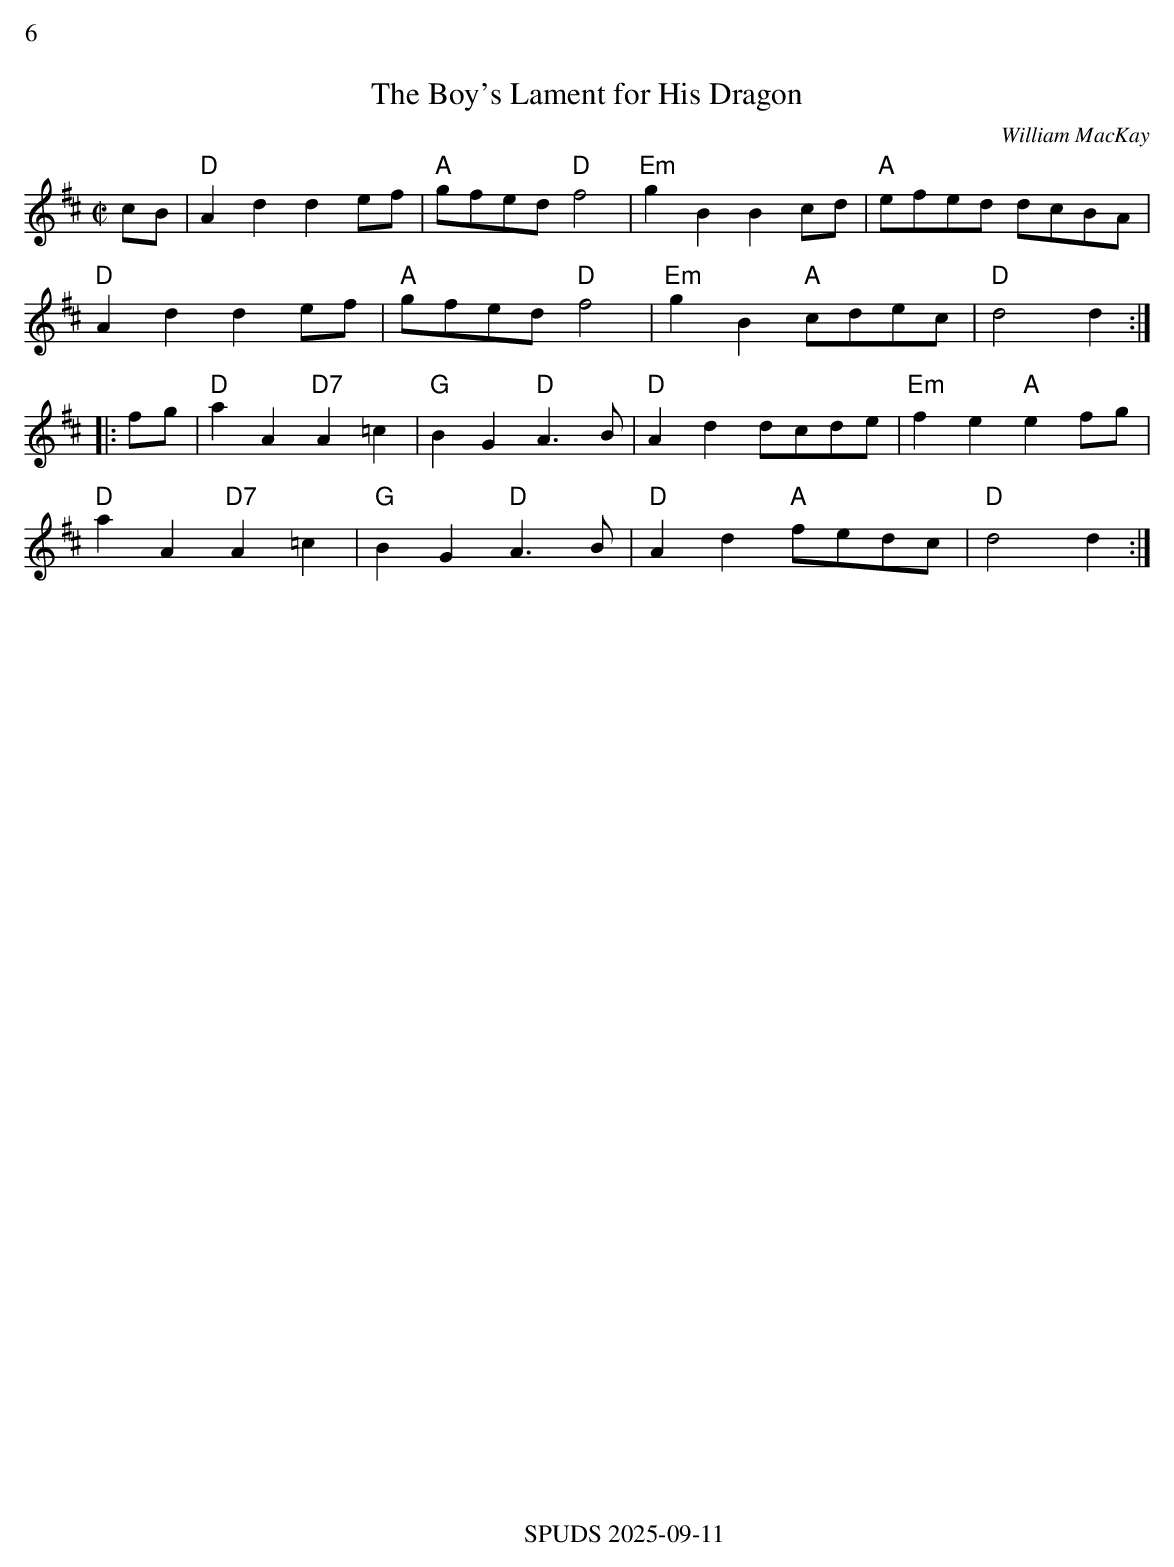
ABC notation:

X:1
%%text 6
T:Boy's Lament for His Dragon, The
C:William MacKay
M:C|
L:1/8
K:D
cB|"D"A2d2 d2ef|"A"gfed "D"f4|"Em"g2B2 B2cd|"A"efed dcBA|
"D"A2d2 d2ef|"A"gfed "D"f4|"Em"g2B2 "A"cdec|"D"d4 d2:|
|:fg|"D"a2A2 "D7"A2=c2|"G"B2G2 "D"A3B|"D"A2d2 dcde|"Em"f2e2 "A"e2fg|
"D"a2A2 "D7"A2=c2|"G"B2G2 "D"A3B|"D"A2d2 "A"fedc|"D"d4 d2:|
